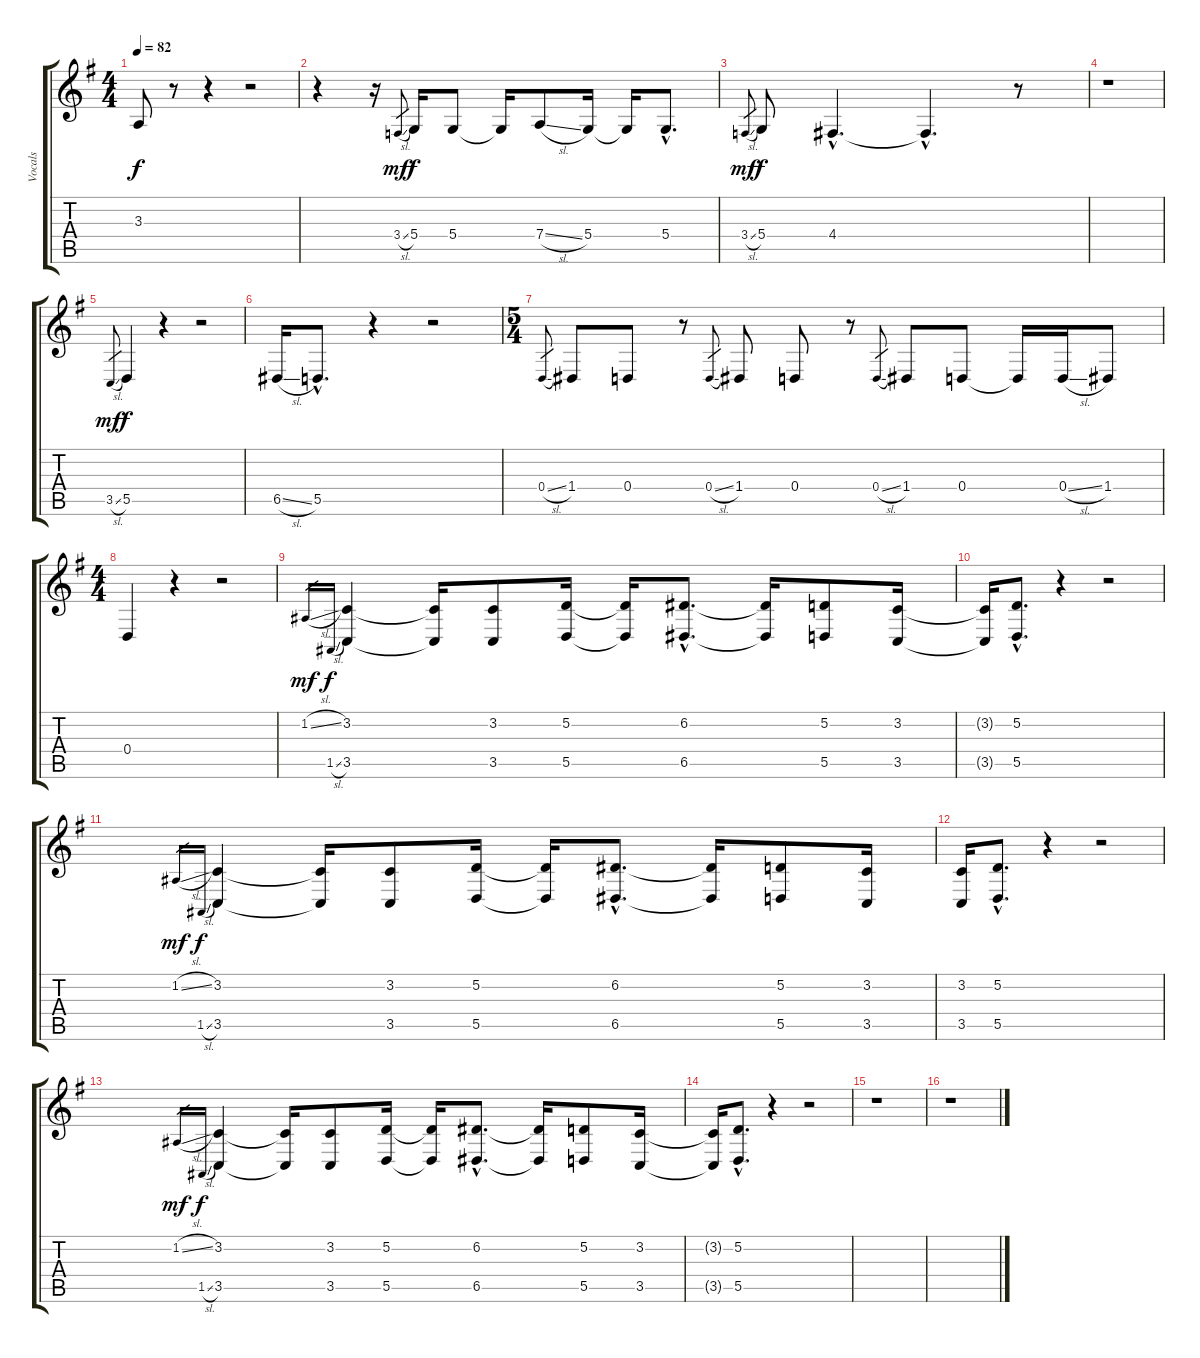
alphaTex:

\track ("Vocals" "Vocals") {instrument lead6voice}
\staff {score tabs}
\tuning (D4 A3 Gb3 D3 A2 D2) {hide}
\ts (4 4)
\tempo 82
\clef g2
\ks g
3.3{t}.8{dy f} r.8 r.4 r.2 |
r.4 r.16 3.4{sl}.8{gr dy mf} 5.4.16{dy f} 5.4.8 5.4{t}.16 7.4{sl}.8 5.4.16 5.4{t}.16 5.4{hac}.8{d} |
3.4{sl}.8{gr dy mf} 5.4.8{dy f} 4.4{hac}.4{d} 4.4{hac t}.4{d} r.8 |
r.1 |
3.5{sl}.8{gr dy mf} 5.5.4{dy f} r.4 r.2 |
6.5{sl}.16 5.5{hac}.8{d} r.4 r.2 |
\ts (5 4)
0.4{sl}.8{gr} 1.4.8 0.4.8 r.8 0.4{sl}.8{gr} 1.4.8 0.4.8 r.8 0.4{sl}.8{gr} 1.4.8 0.4.8 0.4{t}.16 0.4{sl}.16 1.4.8 |
\ts (4 4)
0.4.4 r.4 r.2 |
1.2{sl}.16{gr dy mf} 1.5{sl}.16{gr dy f} (3.2 3.5).4 (3.2{t} 3.5{t}).16 (3.2 3.5).8 (5.2 5.5).16 (5.2{t} 5.5{t}).16 (6.2{hac} 6.5{hac}).8{d} (6.2{t} 6.5{t}).16 (5.2 5.5).8 (3.2 3.5).16 |
(3.2{t} 3.5{t}).16 (5.2{hac} 5.5{hac}).8{d} r.4 r.2 |
1.2{sl}.16{gr dy mf} 1.5{sl}.16{gr dy f} (3.2 3.5).4 (3.2{t} 3.5{t}).16 (3.2 3.5).8 (5.2 5.5).16 (5.2{t} 5.5{t}).16 (6.2{hac} 6.5{hac}).8{d} (6.2{t} 6.5{t}).16 (5.2 5.5).8 (3.2 3.5).16 |
(3.2 3.5).16 (5.2{hac} 5.5{hac}).8{d} r.4 r.2 |
1.2{sl}.16{gr dy mf} 1.5{sl}.16{gr dy f} (3.2 3.5).4 (3.2{t} 3.5{t}).16 (3.2 3.5).8 (5.2 5.5).16 (5.2{t} 5.5{t}).16 (6.2{hac} 6.5{hac}).8{d} (6.2{t} 6.5{t}).16 (5.2 5.5).8 (3.2 3.5).16 |
(3.2{t} 3.5{t}).16 (5.2{hac} 5.5{hac}).8{d} r.4 r.2 |
r.1 |
r.1
